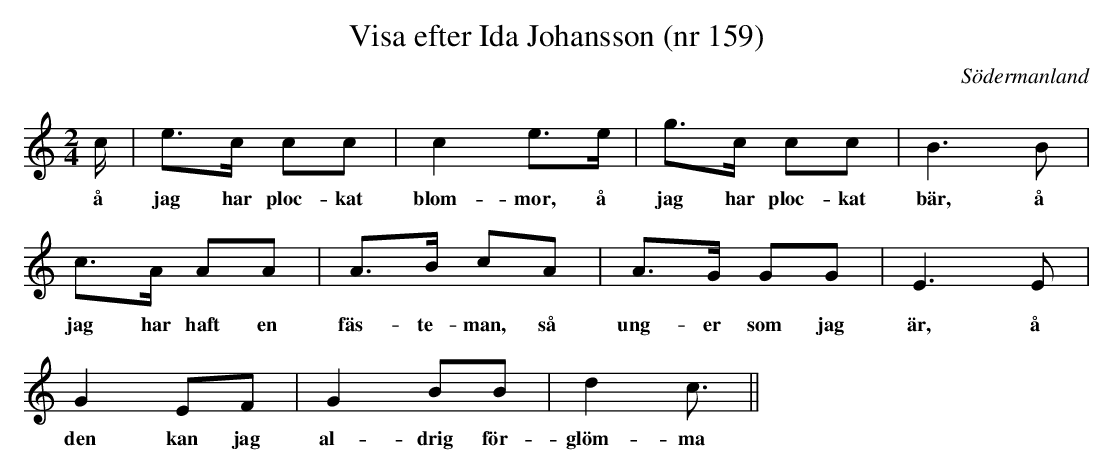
X:1
T: Visa efter Ida Johansson (nr 159)
s: efter Ida Johansson
O: Södermanland
M: 2/4
L: 1/16
K: C
c | e2>c2 c2c2 | c4 e2>e2 | g2>c2 c2c2 | B4>B4 |
w: å jag har ploc- kat blom-mor, å jag har ploc-kat bär, å
c2>A2 A2A2 | A2>B2 c2A2 | A2>G2 G2G2 | E4>E4 |
w: jag har haft en fäs-te-man, så ung-er som jag är, å
G4 E2F2 | G4 B2B2 | d4 c3 ||
w: den kan jag al-drig för-glöm-ma
